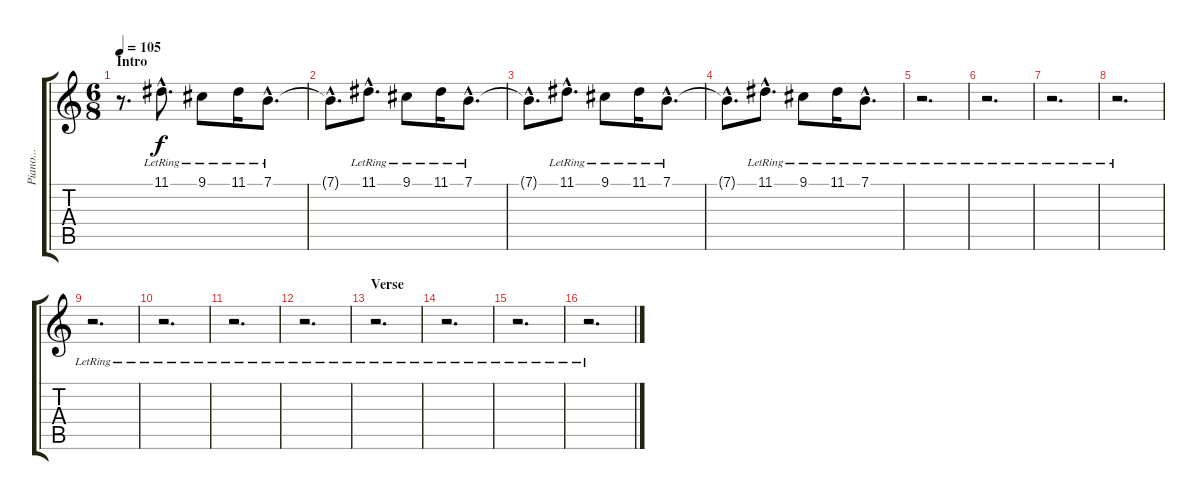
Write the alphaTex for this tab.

\track ("Piano..." "Piano...") {instrument acousticgrandpiano}
\staff {score tabs}
\tuning (E4 B3 G3 D3 A2 E2) {hide}
\ts (6 8)
\section ("" "Intro")
\tempo 105
\clef g2
\ks c
r.8{d dy f instrument acousticgrandpiano} 11.1{hac lr}.8{d} 9.1{lr}.8 11.1{lr}.16 7.1{hac lr}.8{d} |
7.1{hac t}.8{d} 11.1{hac lr}.8{d} 9.1{lr}.8 11.1{lr}.16 7.1{hac lr}.8{d} |
7.1{hac t}.8{d} 11.1{hac lr}.8{d} 9.1{lr}.8 11.1{lr}.16 7.1{hac lr}.8{d} |
7.1{hac t}.8{d} 11.1{hac lr}.8{d} 9.1{lr}.8 11.1{lr}.16 7.1{hac lr}.8{d} |
r.2{d} |
r.2{d} |
r.2{d} |
r.2{d} |
r.2{d} |
r.2{d} |
r.2{d} |
r.2{d} |
\section ("" "Verse")
r.2{d} |
r.2{d} |
r.2{d} |
r.2{d}
